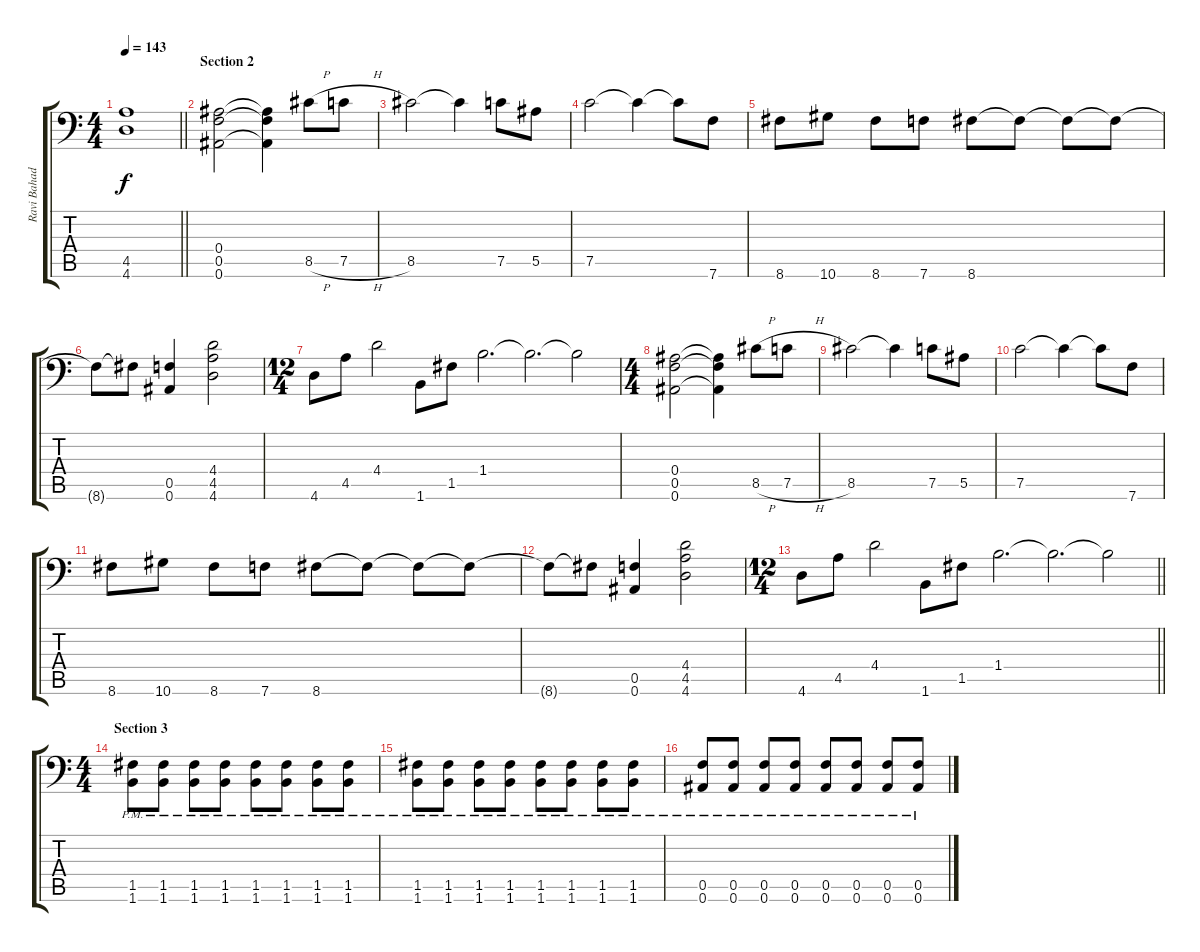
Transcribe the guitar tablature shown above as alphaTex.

\track ("Ravi Bahadriraju" "Ravi Bahad") {instrument overdrivenguitar}
\staff {score tabs}
\tuning (C4 G3 Eb3 Bb2 F2 Bb1) {hide}
\ts (4 4)
\tempo 143
\clef f4
\barLineRight lightlight
\ks c
(4.5{t} 4.6{t}).1{dy f} |
\section ("" "Section 2")
(0.4 0.5 0.6).2 (0.4{t} 0.5{t} 0.6{t}).4 8.5{h}.8 7.5{h}.8 |
8.5.2 8.5{t}.4 7.5.8 5.5.8 |
7.5.2 7.5{t}.4 7.5{t}.8 7.6.8 |
8.6.8 10.6.8 8.6.8 7.6.8 8.6.8 8.6{t}.8 8.6{t}.8 8.6{t}.8 |
8.6{t}.8 8.6{t}.8 (0.5 0.6).4 (4.4 4.5 4.6).2 |
\ts (12 4)
4.6.8 4.5.8 4.4.2 1.6.8 1.5.8 1.4.2{d} 1.4{t}.2{d} 1.4{t}.2 |
\ts (4 4)
(0.4 0.5 0.6).2 (0.4{t} 0.5{t} 0.6{t}).4 8.5{h}.8 7.5{h}.8 |
8.5.2 8.5{t}.4 7.5.8 5.5.8 |
7.5.2 7.5{t}.4 7.5{t}.8 7.6.8 |
8.6.8 10.6.8 8.6.8 7.6.8 8.6.8 8.6{t}.8 8.6{t}.8 8.6{t}.8 |
8.6{t}.8 8.6{t}.8 (0.5 0.6).4 (4.4 4.5 4.6).2 |
\ts (12 4)
\barLineRight lightlight
4.6.8 4.5.8 4.4.2 1.6.8 1.5.8 1.4.2{d} 1.4{t}.2{d} 1.4{t}.2 |
\ts (4 4)
\section ("" "Section 3")
(1.5{pm} 1.6{pm}).8 (1.5{pm} 1.6{pm}).8 (1.5{pm} 1.6{pm}).8 (1.5{pm} 1.6{pm}).8 (1.5{pm} 1.6{pm}).8 (1.5{pm} 1.6{pm}).8 (1.5{pm} 1.6{pm}).8 (1.5{pm} 1.6{pm}).8 |
(1.5{pm} 1.6{pm}).8 (1.5{pm} 1.6{pm}).8 (1.5{pm} 1.6{pm}).8 (1.5{pm} 1.6{pm}).8 (1.5{pm} 1.6{pm}).8 (1.5{pm} 1.6{pm}).8 (1.5{pm} 1.6{pm}).8 (1.5{pm} 1.6{pm}).8 |
(0.5{pm} 0.6{pm}).8 (0.5{pm} 0.6{pm}).8 (0.5{pm} 0.6{pm}).8 (0.5{pm} 0.6{pm}).8 (0.5{pm} 0.6{pm}).8 (0.5{pm} 0.6{pm}).8 (0.5{pm} 0.6{pm}).8 (0.5{pm} 0.6{pm}).8
